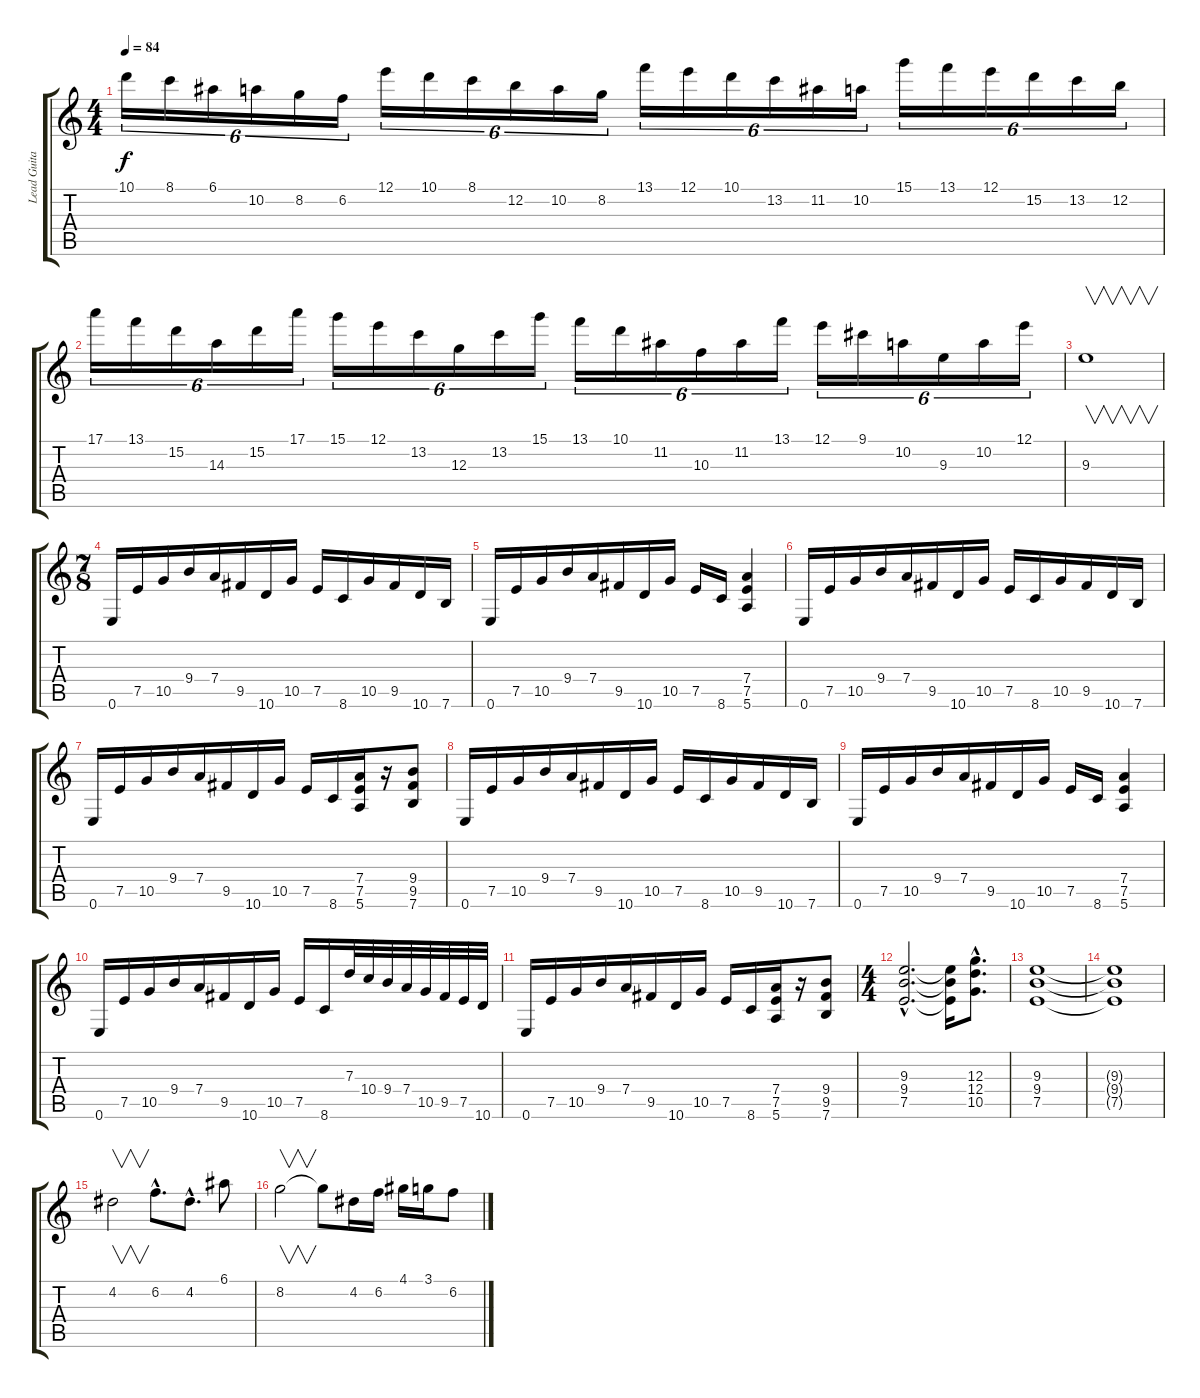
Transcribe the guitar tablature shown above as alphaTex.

\track ("Lead Guitar (P.Rondat)" "Lead Guita") {instrument overdrivenguitar}
\staff {score tabs}
\tuning (E4 B3 G3 D3 A2 E2) {hide}
\ts (4 4)
\tempo 84
\clef g2
\ks c
10.1.16{tu (6 4) dy f} 8.1.16{tu (6 4)} 6.1.16{tu (6 4)} 10.2.16{tu (6 4)} 8.2.16{tu (6 4)} 6.2.16{tu (6 4)} 12.1.16{tu (6 4)} 10.1.16{tu (6 4)} 8.1.16{tu (6 4)} 12.2.16{tu (6 4)} 10.2.16{tu (6 4)} 8.2.16{tu (6 4)} 13.1.16{tu (6 4)} 12.1.16{tu (6 4)} 10.1.16{tu (6 4)} 13.2.16{tu (6 4)} 11.2.16{tu (6 4)} 10.2.16{tu (6 4)} 15.1.16{tu (6 4)} 13.1.16{tu (6 4)} 12.1.16{tu (6 4)} 15.2.16{tu (6 4)} 13.2.16{tu (6 4)} 12.2.16{tu (6 4)} |
17.1.16{tu (6 4)} 13.1.16{tu (6 4)} 15.2.16{tu (6 4)} 14.3.16{tu (6 4)} 15.2.16{tu (6 4)} 17.1.16{tu (6 4)} 15.1.16{tu (6 4)} 12.1.16{tu (6 4)} 13.2.16{tu (6 4)} 12.3.16{tu (6 4)} 13.2.16{tu (6 4)} 15.1.16{tu (6 4)} 13.1.16{tu (6 4)} 10.1.16{tu (6 4)} 11.2.16{tu (6 4)} 10.3.16{tu (6 4)} 11.2.16{tu (6 4)} 13.1.16{tu (6 4)} 12.1.16{tu (6 4)} 9.1.16{tu (6 4)} 10.2.16{tu (6 4)} 9.3.16{tu (6 4)} 10.2.16{tu (6 4)} 12.1.16{tu (6 4)} |
9.3.1{v} |
\ts (7 8)
0.6.16 7.5.16 10.5.16 9.4.16 7.4.16 9.5.16 10.6.16 10.5.16 7.5.16 8.6.16 10.5.16 9.5.16 10.6.16 7.6.16 |
0.6.16 7.5.16 10.5.16 9.4.16 7.4.16 9.5.16 10.6.16 10.5.16 7.5.16 8.6.16 (7.4 7.5 5.6).4 |
0.6.16 7.5.16 10.5.16 9.4.16 7.4.16 9.5.16 10.6.16 10.5.16 7.5.16 8.6.16 10.5.16 9.5.16 10.6.16 7.6.16 |
0.6.16 7.5.16 10.5.16 9.4.16 7.4.16 9.5.16 10.6.16 10.5.16 7.5.16 8.6.16 (7.4 7.5 5.6).16 r.16 (9.4 9.5 7.6).8 |
0.6.16 7.5.16 10.5.16 9.4.16 7.4.16 9.5.16 10.6.16 10.5.16 7.5.16 8.6.16 10.5.16 9.5.16 10.6.16 7.6.16 |
0.6.16 7.5.16 10.5.16 9.4.16 7.4.16 9.5.16 10.6.16 10.5.16 7.5.16 8.6.16 (7.4 7.5 5.6).4 |
0.6.16 7.5.16 10.5.16 9.4.16 7.4.16 9.5.16 10.6.16 10.5.16 7.5.16 8.6.16 7.3.32 10.4.32 9.4.32 7.4.32 10.5.32 9.5.32 7.5.32 10.6.32 |
0.6.16 7.5.16 10.5.16 9.4.16 7.4.16 9.5.16 10.6.16 10.5.16 7.5.16 8.6.16 (7.4 7.5 5.6).16 r.16 (9.4 9.5 7.6).8 |
\ts (4 4)
(9.3{hac} 9.4{hac} 7.5{hac}).2{d} (9.3{t} 9.4{t} 7.5{t}).16 (12.3{hac} 12.4{hac} 10.5{hac}).8{d} |
(9.3 9.4 7.5).1 |
(9.3{t} 9.4{t} 7.5{t}).1 |
4.2.2{v} 6.2{hac}.8{d} 4.2{hac}.8{d} 6.1.8 |
8.2.2{v} 8.2{t}.8 4.2.16 6.2.16 4.1.16 3.1.16 6.2.8
